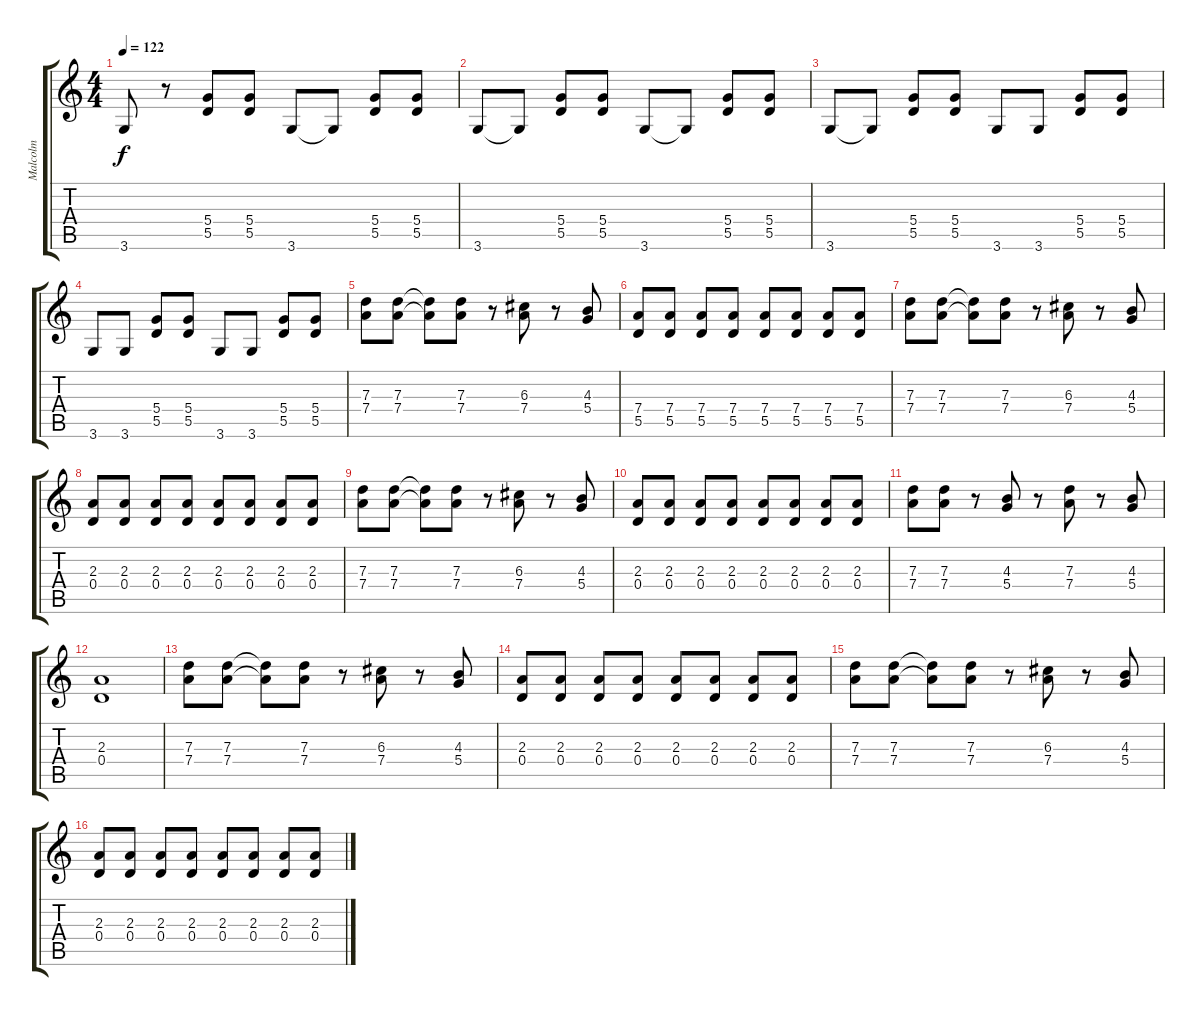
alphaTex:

\track ("Malcolm" "Malcolm") {instrument distortionguitar}
\staff {score tabs}
\tuning (E4 B3 G3 D3 A2 E2) {hide}
\ts (4 4)
\tempo 122
\clef g2
\ks c
3.6.8{dy f} r.8 (5.4 5.5).8 (5.4 5.5).8 3.6.8 3.6{t}.8 (5.4 5.5).8 (5.4 5.5).8 |
3.6.8 3.6{t}.8 (5.4 5.5).8 (5.4 5.5).8 3.6.8 3.6{t}.8 (5.4 5.5).8 (5.4 5.5).8 |
3.6.8 3.6{t}.8 (5.4 5.5).8 (5.4 5.5).8 3.6.8 3.6.8 (5.4 5.5).8 (5.4 5.5).8 |
3.6.8 3.6.8 (5.4 5.5).8 (5.4 5.5).8 3.6.8 3.6.8 (5.4 5.5).8 (5.4 5.5).8 |
(7.3 7.4).8 (7.3 7.4).8 (7.3{t} 7.4{t}).8 (7.3 7.4).8 r.8 (6.3 7.4).8 r.8 (4.3 5.4).8 |
(7.4 5.5).8 (7.4 5.5).8 (7.4 5.5).8 (7.4 5.5).8 (7.4 5.5).8 (7.4 5.5).8 (7.4 5.5).8 (7.4 5.5).8 |
(7.3 7.4).8 (7.3 7.4).8 (7.3{t} 7.4{t}).8 (7.3 7.4).8 r.8 (6.3 7.4).8 r.8 (4.3 5.4).8 |
(2.3 0.4).8 (2.3 0.4).8 (2.3 0.4).8 (2.3 0.4).8 (2.3 0.4).8 (2.3 0.4).8 (2.3 0.4).8 (2.3 0.4).8 |
(7.3 7.4).8 (7.3 7.4).8 (7.3{t} 7.4{t}).8 (7.3 7.4).8 r.8 (6.3 7.4).8 r.8 (4.3 5.4).8 |
(2.3 0.4).8 (2.3 0.4).8 (2.3 0.4).8 (2.3 0.4).8 (2.3 0.4).8 (2.3 0.4).8 (2.3 0.4).8 (2.3 0.4).8 |
(7.3 7.4).8 (7.3 7.4).8 r.8 (4.3 5.4).8 r.8 (7.3 7.4).8 r.8 (4.3 5.4).8 |
(2.3 0.4).1 |
(7.3 7.4).8 (7.3 7.4).8 (7.3{t} 7.4{t}).8 (7.3 7.4).8 r.8 (6.3 7.4).8 r.8 (4.3 5.4).8 |
(2.3 0.4).8 (2.3 0.4).8 (2.3 0.4).8 (2.3 0.4).8 (2.3 0.4).8 (2.3 0.4).8 (2.3 0.4).8 (2.3 0.4).8 |
(7.3 7.4).8 (7.3 7.4).8 (7.3{t} 7.4{t}).8 (7.3 7.4).8 r.8 (6.3 7.4).8 r.8 (4.3 5.4).8 |
(2.3 0.4).8 (2.3 0.4).8 (2.3 0.4).8 (2.3 0.4).8 (2.3 0.4).8 (2.3 0.4).8 (2.3 0.4).8 (2.3 0.4).8
